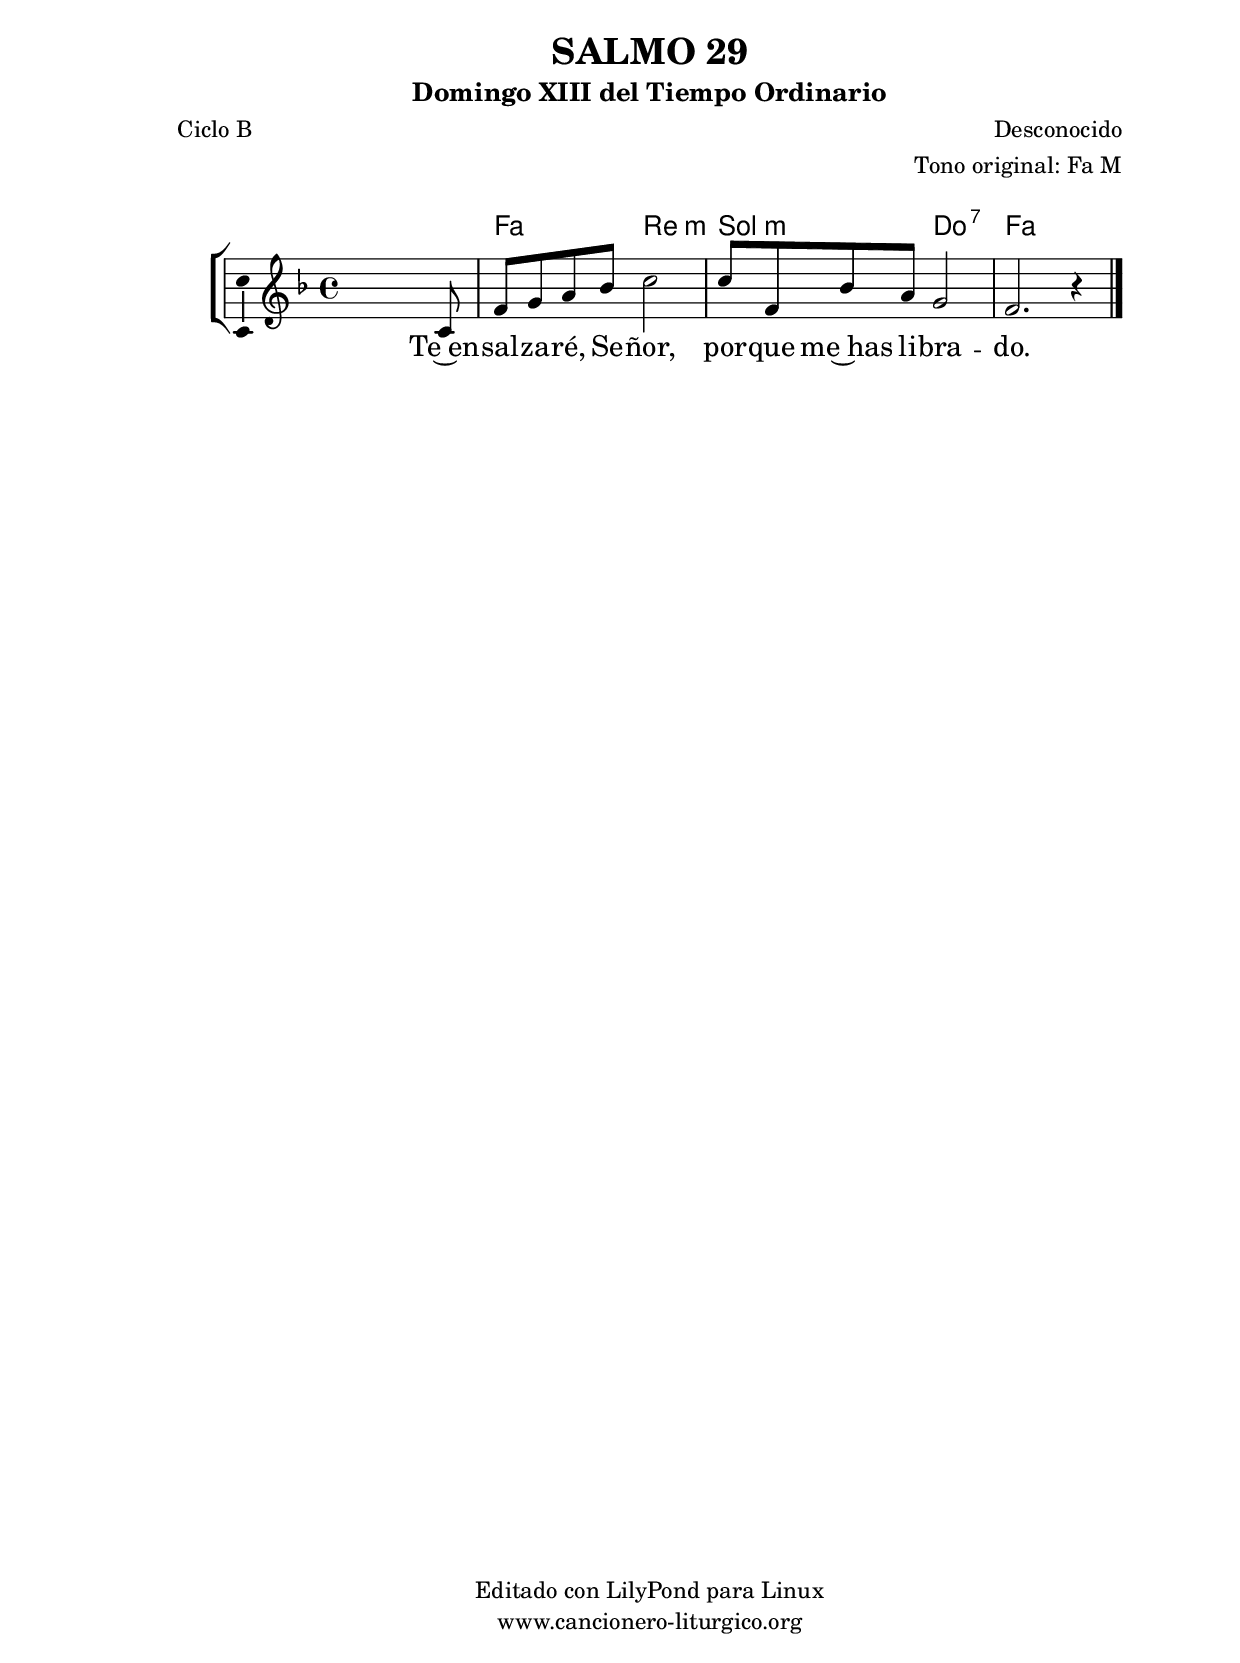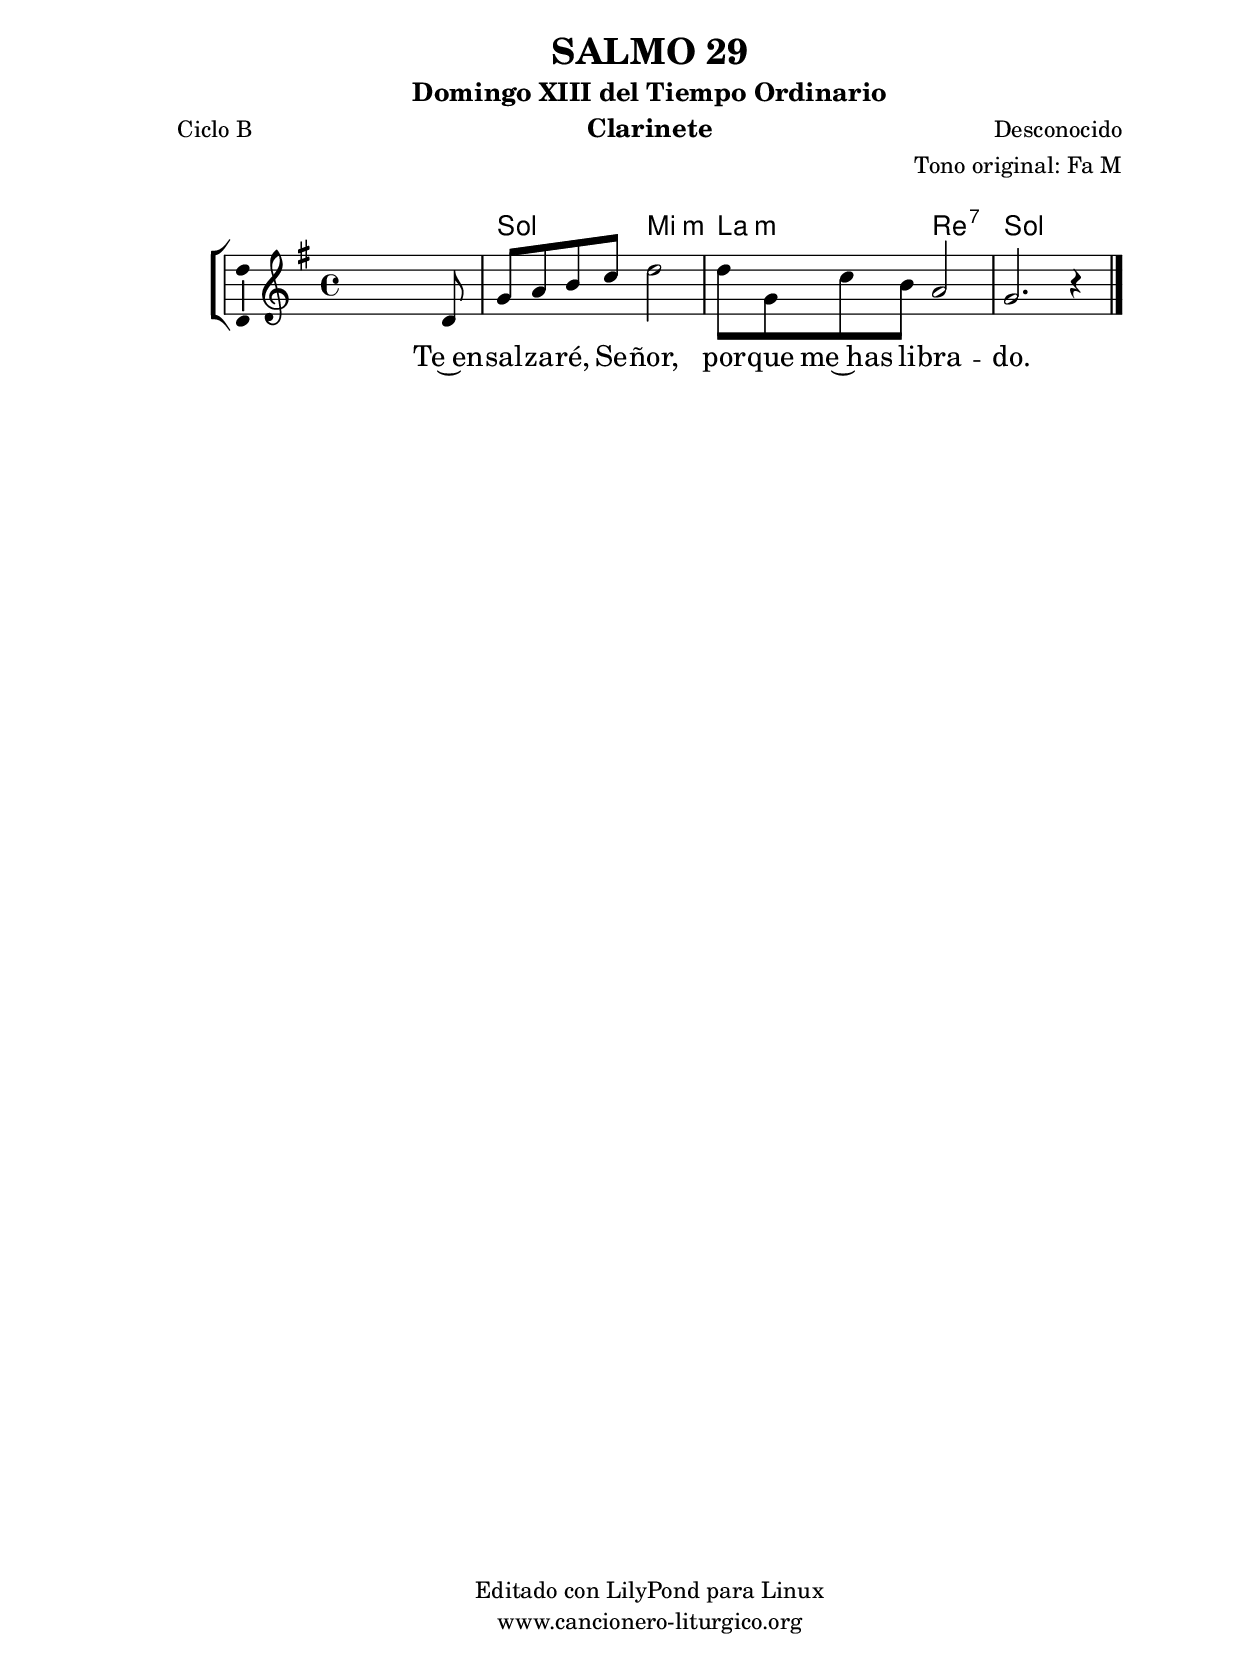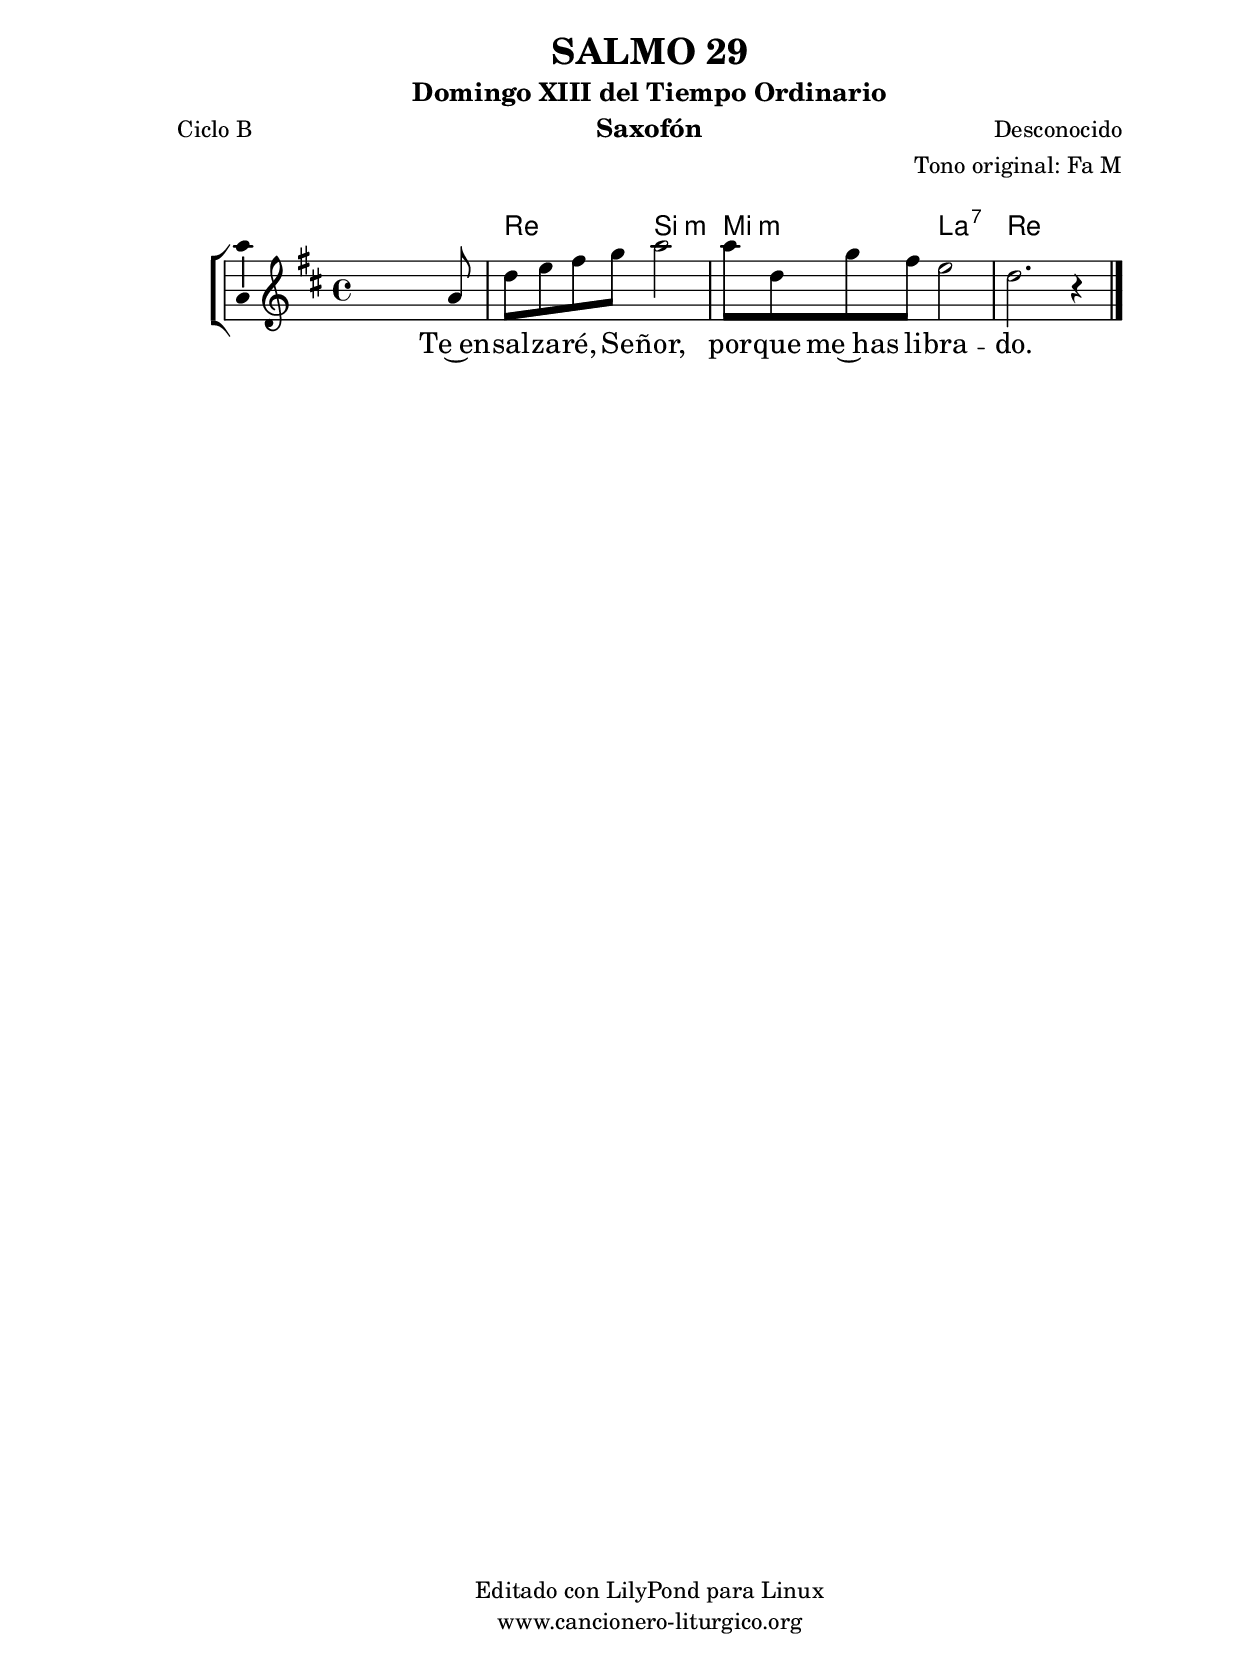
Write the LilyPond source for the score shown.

%
%para convertir .midi en .wav:
%timidity filename.midi -Ow -o finename.wav
%
%
%Para convertir de .wav a .mp3:
%lame -h -m j filename.wav
%
%
%para escuchar el midi:
%timidity nombrefichero.midi
%


%versión de lilypond para la que se ha escrito esta partitura:
\version "2.16.0"

	%Tamaño papel
	#(set-default-paper-size "a4")
	%Tamaño partitura
	#(set-global-staff-size 20)
	%No responde al pulsar sobre una nota
	#(ly:set-option 'point-and-click #f)

%parámetros del encabezamiento:
\header {
	title = "SALMO 29"
	subtitle = "Domingo XIII del Tiempo Ordinario"
	composer = "Desconocido"
	poet = "Ciclo B"
	meter = ""
	arranger = "Tono original: Fa M"
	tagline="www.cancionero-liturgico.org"
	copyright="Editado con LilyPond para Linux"
	}

%parámetros asociados al papel:
\paper  {
	oddHeaderMarkup = \markup {\fill-line { \on-the-fly #not-first-page \fromproperty #'header:title \on-the-fly #not-first-page \fromproperty #'header:composer }}
	evenHeaderMarkup = \markup {\fill-line { \fromproperty #'header:composer \fromproperty #'header:title }}
	#(set-paper-size "a4")
	print-page-number = ##f
	first-page-number = 1
	print-first-page-number = ##f
%	head-separation = 3.0 \cm
	top-margin = 2.0 \cm
	bottom-margin = 0.5\cm
%%%	bottom-margin = -1.0\cm
	left-margin = 3.0 \cm
	line-width = 16.0 \cm 
	indent = 8\mm
	interscoreline = 2.\mm
	between-system-space = 15\mm
%	para que las partituras no llenen la hoja:
	ragged-bottom = ##t
%	idem para la última hoja:
	ragged-last-bottom = ##f
%	para que las partituras llenen el ancho del papel:
	ragged-last = ##f
	after-title-space = 2.5 \cm
%page-count=1
%system-count=8

	%Flexible Vertical Spacing
%	markup-markup-spacing =
%	#'((basic-distance . 15) (minimum-distance . 15) (padding . 3))
	markup-system-spacing =
	#'((basic-distance . 15) (minimum-distance . 15) (padding . 3))
	system-system-spacing =
	#'((basic-distance . 15) (minimum-distance . 15) (padding . 3))
	score-system-spacing =
	#'((basic-distance . 15) (minimum-distance . 15) (padding . 5))
%	top-system-spacing = % header
%	#'((basic-distance . 8) (minimum-distance . 0) (padding . 3))
%	top-markup-spacing =
%	#'((basic-distance . 20) (minimum-distance . 20) (padding . 3))
	last-bottom-spacing = % footer
	#'((basic-distance . 5) (minimum-distance . 5) (padding . 3))
%	score-markup-spacing =
%	#'((basic-distance . 16) (minimum-distance . 13) (padding . 3))

	}


%parámetros que afectan a toda la partitura:
global =  {
	%clave de sol (G):
	\clef G
	%armadura:
%	\transpose f a
	\key f \major
	\tempo 4=90
	\set Score.tempoHideNote = ##t
	}


acordes = {
	\italianChords
	\chordmode {
%	\transpose f a
{

s1
f2 d:m g:m c:7 f1

	}
	}
}

melodia = 
%	\transpose f a
{
	\relative c'{
	\time 4/4

s2 s4 s8 c8
f8 g a bes c2
c8 f, bes a g2
f2. r4

	\bar "|."
	}
	}


texto = \lyricmode {
Te~en -- sal -- za -- ré, Se -- ñor, por -- que me~has li -- bra -- do.
	}


acordesStaff = \context ChordNames = acordesStaff <<
	\set chordChanges = ##t
	\acordes
	>>


vozStaff = \context Voice = vozStaff
\with {\consists "Ambitus_engraver"}
<<
%	\set Staff.instrumentName = ""
%	\set Staff.shortInstrumentName = ""
%	\set Staff.midiInstrument = #"clarinet"
%	\set Staff.midiInstrument = #"cello"
%	\set Staff.midiInstrument = #"flute"
	\set Staff.midiInstrument = #"electric guitar (jazz)"
%	\set Staff.midiInstrument = #"english horn"
%	\set Staff.midiInstrument = #"violin"
%	\set Staff.midiInstrument = #"glockenspiel"
	\set Staff.midiMinimumVolume = #0.7
	\set Staff.midiMaximumVolume = #0.9
	\global
	\melodia
	>>


textoStaff = \context Lyrics = textoStaff <<
	\lyricsto vozStaff \texto
	>>

\book {
	\score {
		\context ChoirStaff {
			\override StaffGroup.SystemStartBracket #'collapse-height = #1
			\override Score.SystemStartBar #'collapse-height = #1
			<<
			\acordesStaff
			\vozStaff
			\textoStaff
			>>
			}
		\layout {
	    		\context {
				\Lyrics
				\override LyricText #'font-size = #2
				}
	   		 \context {
				\Score
				%fontSize = #3
				\override StaffSymbol #'staff-space = #(magstep +3)
				%\override Beam #'thickness = #0.55
				%\override SpacingSpanner #'spacing-increment = #1.0
				%\override Slur #'height-limit = #1.5
				}
			}
		}
	\score {
		\unfoldRepeats
		\context ChoirStaff {
			<<
			\acordesStaff
			\vozStaff
			>>
			}
		\midi {
	  		\context {
	  			\Score
				tempoWholesPerMinute = #(ly:make-moment 70 4)
				}
			}
		}
	}

%Partitura para clarinete
#(define output-suffix "C")
\book {
	\header{
		instrument = "Clarinete"
		}
	\score {
		\context ChoirStaff {
			\override StaffGroup.SystemStartBracket #'collapse-height = #1
			\override Score.SystemStartBar #'collapse-height = #1
\transpose c d
			<<
			\acordesStaff
			\vozStaff
			\textoStaff
			>>
			}
		\layout {
	    		\context {
				\Lyrics
				\override LyricText #'font-size = #2
				}
	   		 \context {
				\Score
				%fontSize = #3
				\override StaffSymbol #'staff-space = #(magstep +3)
				%\override Beam #'thickness = #0.55
				%\override SpacingSpanner #'spacing-increment = #1.0
				%\override Slur #'height-limit = #1.5
				}
			}
		}
	}

%Partitura para saxofón
#(define output-suffix "S")
\book {
	\header{
		instrument = "Saxofón"
		}
	\score {
		\context ChoirStaff {
			\override StaffGroup.SystemStartBracket #'collapse-height = #1
			\override Score.SystemStartBar #'collapse-height = #1
\transpose c a
			<<
			\acordesStaff
			\vozStaff
			\textoStaff
			>>
			}
		\layout {
	    		\context {
				\Lyrics
				\override LyricText #'font-size = #2
				}
	   		 \context {
				\Score
				%fontSize = #3
				\override StaffSymbol #'staff-space = #(magstep +3)
				%\override Beam #'thickness = #0.55
				%\override SpacingSpanner #'spacing-increment = #1.0
				%\override Slur #'height-limit = #1.5
				}
			}
		}
	}

